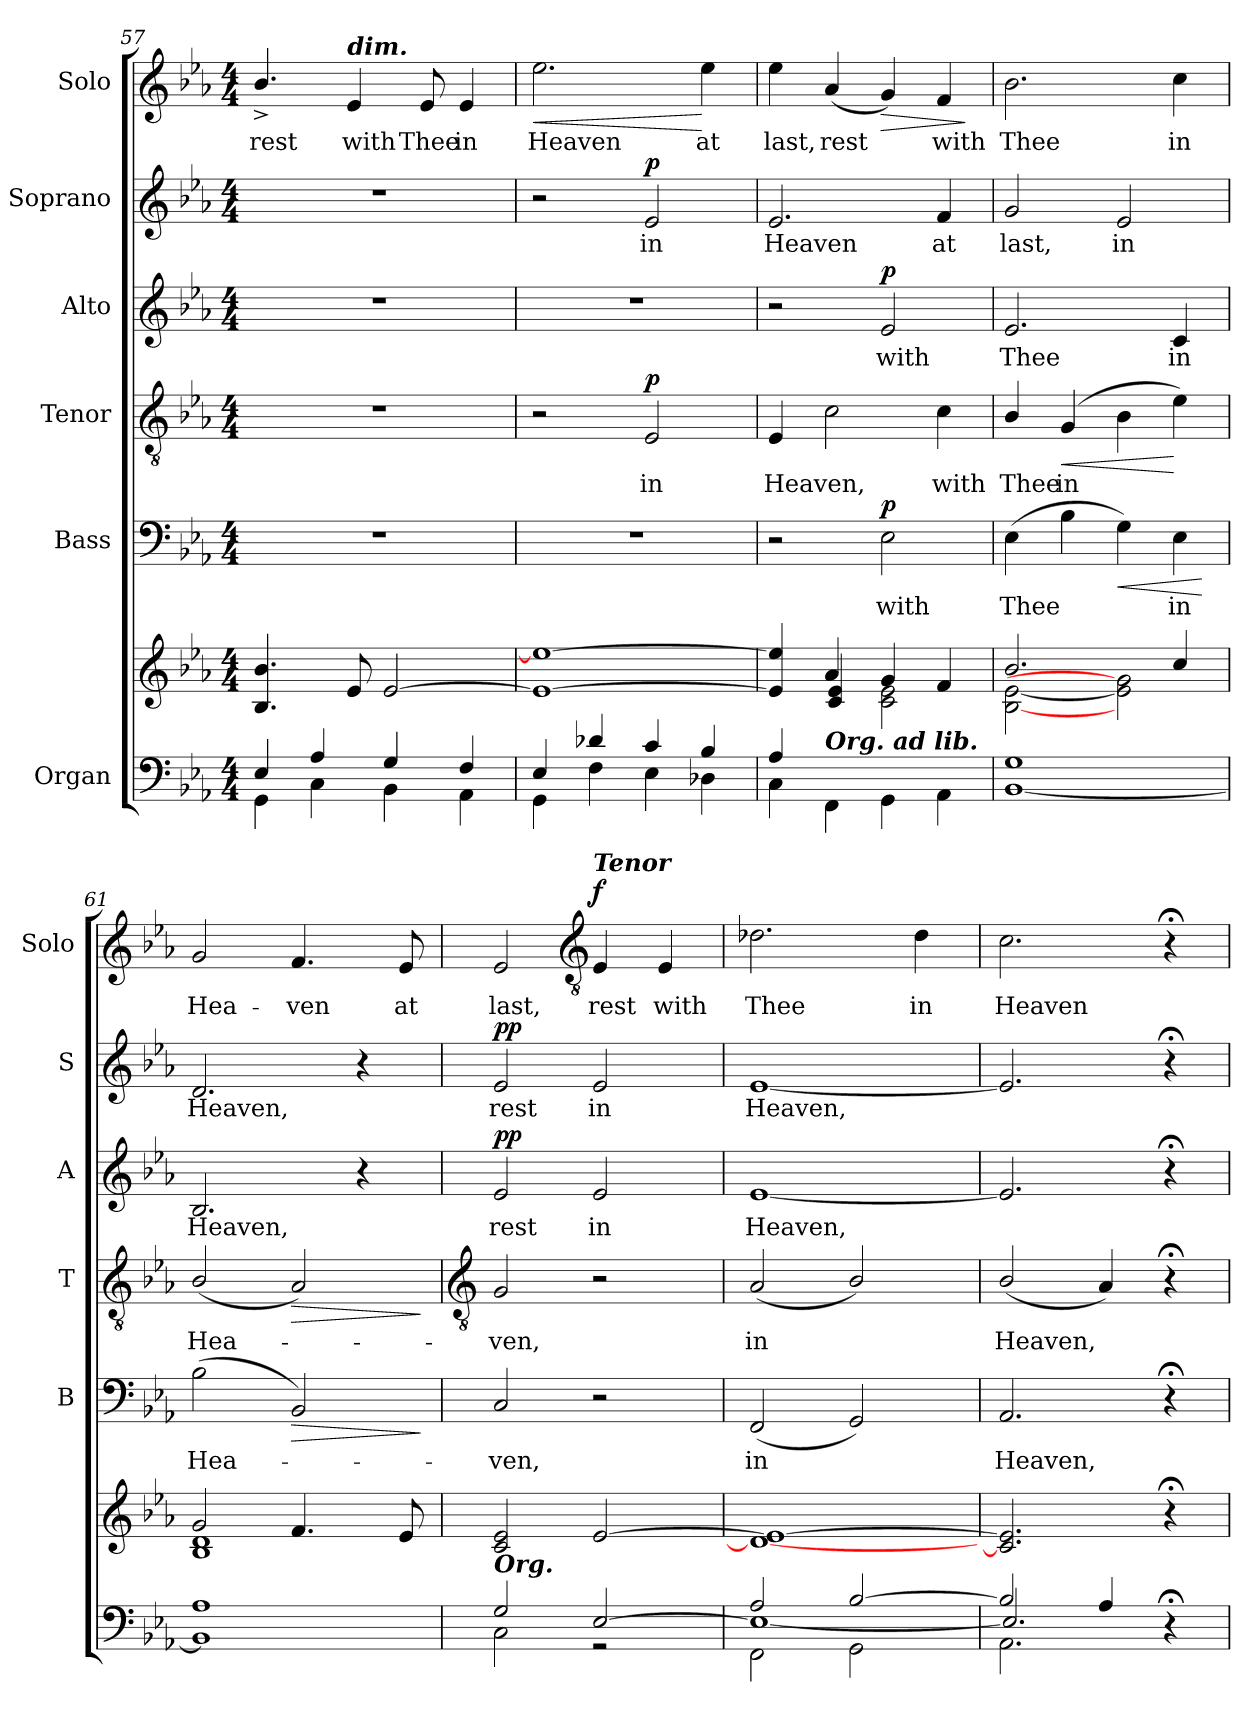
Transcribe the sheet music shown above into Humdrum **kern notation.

**kern	**kern	**kern	**text	**dynam	**kern	**text	**dynam	**kern	**text	**dynam	**kern	**text	**dynam	**kern	**text	**dynam
*part6	*part6	*part5	*part5	*part5	*part4	*part4	*part4	*part3	*part3	*part3	*part2	*part2	*part2	*part1	*part1	*part1
*staff7	*staff6	*staff5	*staff5	*staff5	*staff4	*staff4	*staff4	*staff3	*staff3	*staff3	*staff2	*staff2	*staff2	*staff1	*staff1	*staff1
*I"Organ	*	*I"Bass	*	*	*I"Tenor	*	*	*I"Alto	*	*	*I"Soprano	*	*	*I"Solo	*	*
*	*	*I'B	*	*	*I'T	*	*	*I'A	*	*	*I'S	*	*	*I'Solo	*	*
*clefF4	*clefG2	*clefF4	*	*	*clefGv2	*	*	*clefG2	*	*	*clefG2	*	*	*clefG2	*	*
*k[b-e-a-]	*k[b-e-a-]	*k[b-e-a-]	*	*	*k[b-e-a-]	*	*	*k[b-e-a-]	*	*	*k[b-e-a-]	*	*	*k[b-e-a-]	*	*
*E-:	*E-:	*E-:	*	*	*E-:	*	*	*E-:	*	*	*E-:	*	*	*E-:	*	*
*M4/4	*M4/4	*M4/4	*	*	*M4/4	*	*	*M4/4	*	*	*M4/4	*	*	*M4/4	*	*
=57	=57	=57	=57	=57	=57	=57	=57	=57	=57	=57	=57	=57	=57	=57	=57	=57
*^	*^	*	*	*	*	*	*	*	*	*	*	*	*	*	*	*
!	!	!	!	!	!	!	!	!	!	!	!	!	!	!	!	!	!LO:LY:b	!
4E-/	4GG\	4.B-/ 4.b-/	1ryy	1r	.	.	1r	.	.	1r	.	.	1r	.	.	4.b-^/	rest	.
4A-/	4C\	.	.	.	.	.	.	.	.	.	.	.	.	.	.	.	.	.
!	!	!	!	!	!	!	!	!	!	!	!	!	!	!	!	!LO:TX:a:Bi:t=dim.	!	!
!	!	!	!	!	!	!	!	!	!	!	!	!	!	!	!	!	!LO:LY:b	!
.	.	8e-/	.	.	.	.	.	.	.	.	.	.	.	.	.	4e-	with	.
4G/	4BB-\	[2e-/	.	.	.	.	.	.	.	.	.	.	.	.	.	.	.	.
!	!	!	!	!	!	!	!	!	!	!	!	!	!	!	!	!	!LO:LY:b	!
.	.	.	.	.	.	.	.	.	.	.	.	.	.	.	.	8e-	Thee	.
!	!	!	!	!	!	!	!	!	!	!	!	!	!	!	!	!	!LO:LY:b	!
4F/	4AA-\	.	.	.	.	.	.	.	.	.	.	.	.	.	.	4e-	in	.
=58	=58	=58	=58	=58	=58	=58	=58	=58	=58	=58	=58	=58	=58	=58	=58	=58	=58	=58
!	!	!	!	!	!	!	!	!	!	!	!	!	!	!	!	!	!LO:LY:b	!LO:HP:b
4E-/	4GG\	1e-/_ 1ee-/_	1ryy	1r	.	.	2r	.	.	1r	.	.	2r	.	.	2.ee-	Heaven	<
4d-X/	4F\	.	.	.	.	.	.	.	.	.	.	.	.	.	.	.	.	.
!	!	!	!	!	!	!	!	!LO:LY:b	!LO:DY:b	!	!	!	!	!LO:LY:b	!LO:DY:b	!	!	!
4c/	4E-\	.	.	.	.	.	2E-	in	p	.	.	.	2e-	in	p	.	.	.
!	!	!	!	!	!	!	!	!	!	!	!	!	!	!	!	!	!LO:LY:b	!
4B-/	4D-X\	.	.	.	.	.	.	.	.	.	.	.	.	.	.	4ee-	at	[
=59	=59	=59	=59	=59	=59	=59	=59	=59	=59	=59	=59	=59	=59	=59	=59	=59	=59	=59
!	!	!	!	!	!	!	!	!LO:LY:b	!	!	!	!	!	!LO:LY:b	!	!	!LO:LY:b	!
4A-/	4C\	4e-/] 4ee-/]	4ryy	2r	.	.	4E-	Heaven,	.	2r	.	.	2.e-	Heaven	.	4ee-	last,	.
!LO:TX:a:Bi:t=Org. ad lib.	!	!	!	!	!	!	!	!	!	!	!	!	!	!	!	!	!	!
!	!	!	!	!	!	!	!	!	!	!	!	!	!	!	!	!	!LO:LY:b	!
2.ryy	4FF\	4a-/	4c/ 4e-/	.	.	.	2c	.	.	.	.	.	.	.	.	(<4a-	rest	.
!	!	!	!	!	!LO:LY:b	!LO:DY:b	!	!	!	!	!LO:LY:b	!LO:DY:b	!	!	!	!	!	!LO:HP:b
.	4GG\	4g/	2c\ 2e-\	2E-	with	p	.	.	.	2e-	with	p	.	.	.	4g)	.	>
!	!	!	!	!	!	!	!	!LO:LY:b	!	!	!	!	!	!LO:LY:b	!	!	!LO:LY:b	!
.	4AA-\	4f/	.	.	.	.	4c	with	.	.	.	.	4f	at	.	4f	with	.
*v	*v	*	*	*	*	*	*	*	*	*	*	*	*	*	*	*	*	*
*	*v	*v	*	*	*	*	*	*	*	*	*	*	*	*	*	*	*
.	.	.	.	.	.	.	.	.	.	.	.	.	.	.	.	]
=60	=60	=60	=60	=60	=60	=60	=60	=60	=60	=60	=60	=60	=60	=60	=60	=60
*^	*^	*	*	*	*	*	*	*	*	*	*	*	*	*	*	*
!	!	!	!	!	!LO:LY:b	!	!	!LO:LY:b	!	!	!LO:LY:b	!	!	!LO:LY:b	!	!	!LO:LY:b	!
1G/	[1BB-\	2.b-/	[2B-\ [2e-\	(>4E-	Thee	.	4B-/	Thee	.	2.e-	Thee	.	2g	last,	.	2.b-	Thee	.
!	!	!	!	!	!	!	!	!LO:LY:b	!LO:HP:b	!	!	!	!	!	!	!	!	!
.	.	.	.	4B-	.	.	(>4G	in	<	.	.	.	.	.	.	.	.	.
!	!	!	!	!	!	!LO:HP:b	!	!	!	!	!	!	!	!LO:LY:b	!	!	!	!
.	.	.	2e-\] 2g\]	4G)	.	<	4B-	.	.	.	.	.	2e-	in	.	.	.	.
!	!	!	!	!	!LO:LY:b	!	!	!	!	!	!LO:LY:b	!	!	!	!	!	!LO:LY:b	!
.	.	4cc/	.	4E-	in	.	4e-)	.	[	4c	in	.	.	.	.	4cc	in	.
*v	*v	*	*	*	*	*	*	*	*	*	*	*	*	*	*	*	*	*
*	*v	*v	*	*	*	*	*	*	*	*	*	*	*	*	*	*	*
.	.	.	.	[	.	.	.	.	.	.	.	.	.	.	.	.
=61	=61	=61	=61	=61	=61	=61	=61	=61	=61	=61	=61	=61	=61	=61	=61	=61
*^	*^	*	*	*	*	*	*	*	*	*	*	*	*	*	*	*
!	!	!	!	!	!LO:LY:b	!	!	!LO:LY:b	!	!	!LO:LY:b	!	!	!LO:LY:b	!	!	!LO:LY:b	!
1A-/	1BB-\]	2g/	1B-\ 1d\	(2B-	Hea-	.	(<2B-/	Hea-	.	2.B-	Heaven,	.	2.d	Heaven,	.	2g	Hea-	.
!	!	!	!	!	!	!LO:HP:b	!	!	!LO:HP:b	!	!	!	!	!	!	!	!LO:LY:b	!
.	.	4.f/	.	2BB-)	.	>	2A-)	.	>	.	.	.	.	.	.	4.f	-ven	.
.	.	.	.	.	.	.	.	.	.	4r	.	.	4r	.	.	.	.	.
!	!	!	!	!	!	!	!	!	!	!	!	!	!	!	!	!	!LO:LY:b	!
.	.	8e-/	.	.	.	.	.	.	.	.	.	.	.	.	.	8e-	at	.
*v	*v	*	*	*	*	*	*	*	*	*	*	*	*	*	*	*	*	*
*	*v	*v	*	*	*	*	*	*	*	*	*	*	*	*	*	*	*
.	.	.	.	]	.	.	]	.	.	.	.	.	.	.	.	.
!!LO:LB:g=z
=62	=62	=62	=62	=62	=62	=62	=62	=62	=62	=62	=62	=62	=62	=62	=62	=62
*	*	*	*	*	*clefGv2	*	*	*	*	*	*	*	*	*	*	*
*^	*^	*	*	*	*	*	*	*	*	*	*	*	*	*	*	*
!	!	!LO:TX:b:Bi:t=Org.	!	!	!	!	!	!	!	!	!	!	!	!	!	!	!	!
!	!	!	!	!	!LO:LY:b	!	!	!LO:LY:b	!	!	!LO:LY:b	!LO:DY:b	!	!LO:LY:b	!LO:DY:b	!	!LO:LY:b	!
2G/	2C\	2c/ 2e-/	1ryy	2C	ven,	.	2G	ven,	.	2e-	rest	pp	2e-	rest	pp	2e-	last,	.
*	*	*	*	*	*	*	*	*	*	*	*	*	*	*	*	*clefGv2	*	*
!	!	!	!	!	!	!	!	!	!	!	!	!	!	!	!	!LO:TX:a:Bi:t=Tenor	!	!
!	!	!	!	!	!	!	!	!	!	!	!LO:LY:b	!	!	!LO:LY:b	!	!	!LO:LY:b	!LO:DY:b
[2E-/	2r	[2e-/	.	2r	.	.	2r	.	.	2e-	in	.	2e-	in	.	4E-	rest	f
!	!	!	!	!	!	!	!	!	!	!	!	!	!	!	!	!	!LO:LY:b	!
.	.	.	.	.	.	.	.	.	.	.	.	.	.	.	.	4E-	with	.
*	*	*v	*v	*	*	*	*	*	*	*	*	*	*	*	*	*	*	*
=63	=63	=63	=63	=63	=63	=63	=63	=63	=63	=63	=63	=63	=63	=63	=63	=63	=63
*	*^	*	*	*	*	*	*	*	*	*	*	*	*	*	*	*	*
!	!	!	!	!	!LO:LY:b	!	!	!LO:LY:b	!	!	!LO:LY:b	!	!	!LO:LY:b	!	!	!LO:LY:b	!
2A-/	1E-/_	2FF\	1d-/_ 1e-/_	(<2FF	in	.	(<2A-	in	.	[1e-	Heaven,	.	[1e-	Heaven,	.	2.d-X	Thee	.
[2B-/	.	2GG\	.	2GG)	.	.	2B-/)	.	.	.	.	.	.	.	.	.	.	.
!	!	!	!	!	!	!	!	!	!	!	!	!	!	!	!	!	!LO:LY:b	!
.	.	.	.	.	.	.	.	.	.	.	.	.	.	.	.	4d-	in	.
=64	=64	=64	=64	=64	=64	=64	=64	=64	=64	=64	=64	=64	=64	=64	=64	=64	=64	=64
*	*	*	*^	*	*	*	*	*	*	*	*	*	*	*	*	*	*	*
!	!	!	!	!	!	!LO:LY:b	!	!	!LO:LY:b	!	!	!	!	!	!	!	!	!LO:LY:b	!
2B-/]	2.E-/]	2.AA-\	2.c/] 2.e-/]	2.ryy	2.AA-	Heaven,	.	(<2B-/	Heaven,	.	2.e-]	.	.	2.e-]	.	.	2.c	Heaven	.
4A-/	.	.	.	.	.	.	.	4A-)	.	.	.	.	.	.	.	.	.	.	.
4ryy	4ryy	4r;	4r;<	4ryy	4r;<	.	.	4r;<	.	.	4r;<	.	.	4r;<	.	.	4r;<	.	.
*v	*v	*v	*	*	*	*	*	*	*	*	*	*	*	*	*	*	*	*	*
*	*v	*v	*	*	*	*	*	*	*	*	*	*	*	*	*	*	*
=	=	=	=	=	=	=	=	=	=	=	=	=	=	=	=	=
*-	*-	*-	*-	*-	*-	*-	*-	*-	*-	*-	*-	*-	*-	*-	*-	*-
